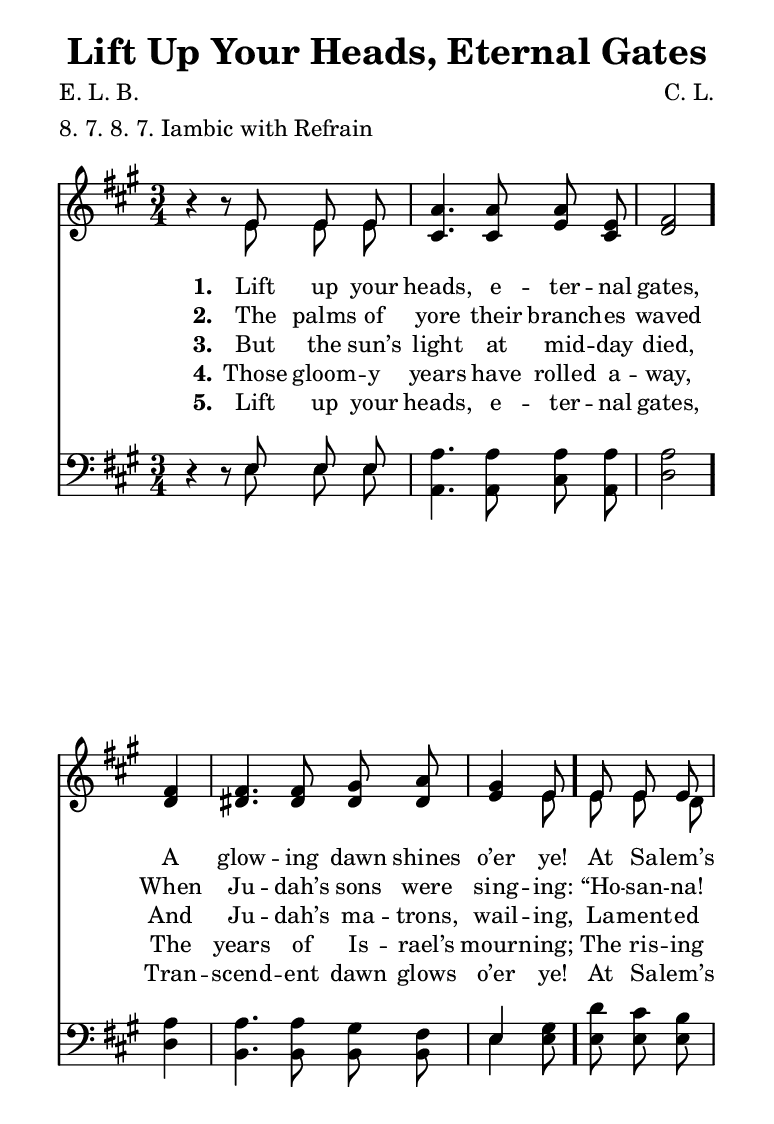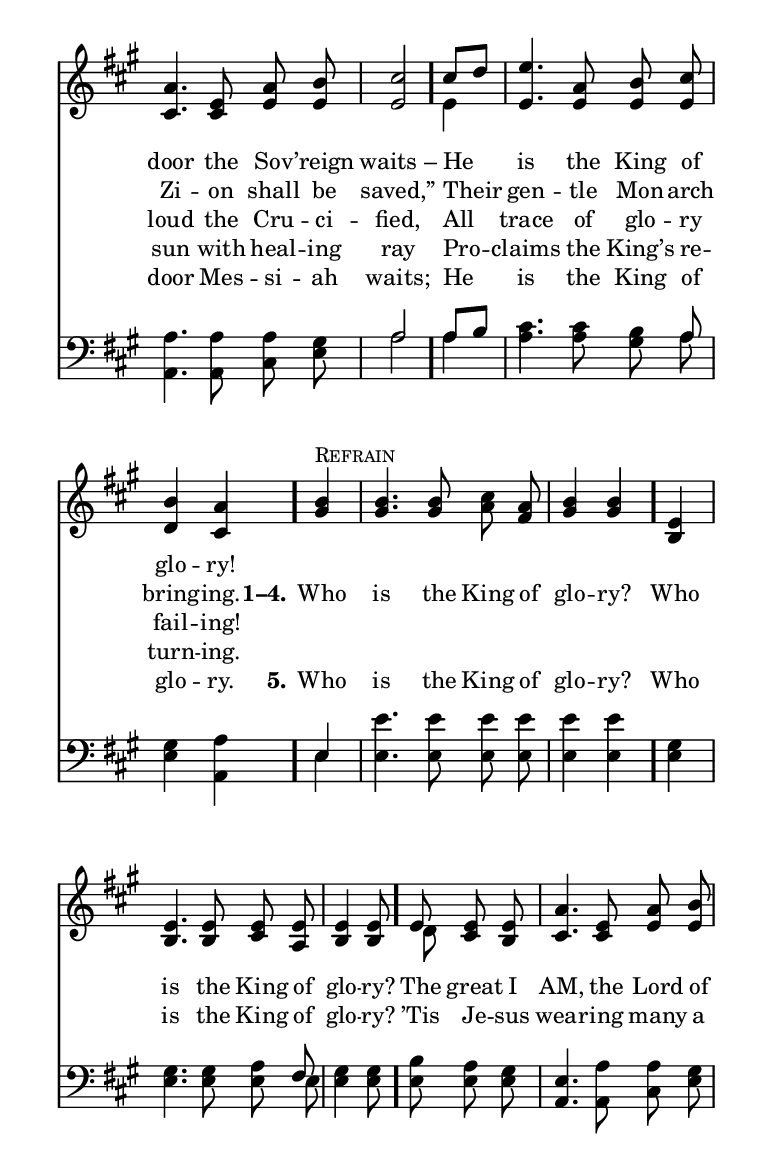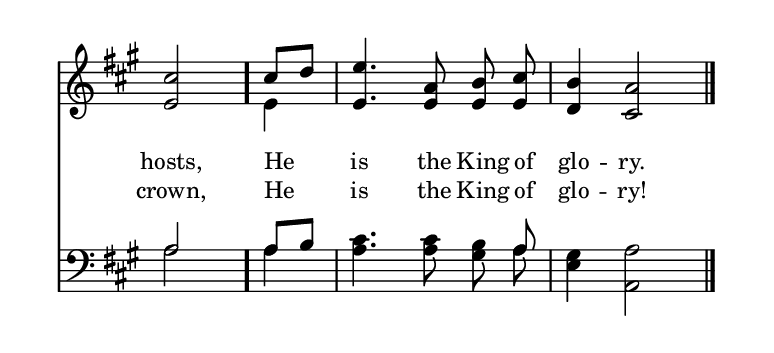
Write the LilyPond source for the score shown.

\include "common/global.ily"
\paper {
  \include "common/paper.ily"
}

\header{
  hymnnumber = "235"
  title = "Lift Up Your Heads, Eternal Gates" % not found at hymnary.org
  tunename = ""
  meter = "8. 7. 8. 7. Iambic with Refrain" % original has 8. 7. 8. 7. D. Iambic
  poet = "E. L. B." % not found at hymnary.org
  composer = "C. L." % not found at hymnary.org
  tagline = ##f
}

global = {
  \include "common/overrides.ily"
  \override Staff.TimeSignature.style = #'numbered
  \time 3/4
  \override Score.MetronomeMark.transparent = ##t % hide all fermata changes too
  \tempo 4=80
  \key a \major
  \autoBeamOff
}

patternA = { r4 r8 c c c | c4. c8 c c | c2 }
patternB = { c4 | c4. c8 c c | c4 c8 }
patternC = { c8 c c | c4. c8 c c | c2 }
patternD = { c8[ c] | c4. c8 c c | c4 c }
patternG = { c4 | c4. c8 c c | c4 c }

patternE = { c4 | c4. c8 c c | c4 c }
patternF = { c8[ c] | c4. c8 c c | c4 c2 }
patternH = { c4 | c4. c8 c c | c4 c2 }

notesSoprano = {
\global
\relative c' {

  r4 r8 e e e | a4. a8 a e | fis2
  fis4 | fis4. fis8 gis a | gis4 e8 \eogbreak
  e8 e e | a4. e8 a b | cis2
  cis8[ d] | e4. a,8 b cis | b4 a \eogbreak

  << s^\markup { \small \caps "Refrain" }
  { b4 | b4. b8 cis a | b4 b } >>
  e,4 | e4. e8 e e | e4 e8
  e8 e e | a4. e8 a b | cis2
  cis8[ d] | e4. a,8 b cis | b4 a2

  \bar "|."

}
}

notesAlto = {
\global
\relative e' {

  \changePitch \patternA { e e e | cis cis e cis | d }
  \changePitch \patternB { d | dis dis dis dis | e e }
  \changePitch \patternC { e e d | cis cis e e | e }
  \changePitch \patternG { e | e e e e | d cis }

  \changePitch \patternE { gis' gis gis a fis  | gis gis }
  \changePitch \patternB { b, | b b cis a | b b }
  \changePitch \patternC { d cis b | cis cis e e | e }
  \changePitch \patternH { e | e e e e | d cis }

}
}

notesTenor = {
\global
\relative a {

  \changePitch \patternA { e e e | a a a a | a }
  \changePitch \patternB { a | a a gis fis | e gis }
  \changePitch \patternC { d' cis b | a a a gis | a }
  \changePitch \patternD { a b | cis cis b a | gis a }

  \changePitch \patternE { e | e' e e e | e e }
  \changePitch \patternB { gis, | gis gis a fis | gis gis }
  \changePitch \patternC { b a gis | e a a gis | a }
  \changePitch \patternF { a b | cis cis b a | gis a }

}
}

notesBass = {
\global
\relative f {

  \changePitch \patternA { e e e | a, a cis a | d }
  \changePitch \patternB { d | b b b b | e e }
  \changePitch \patternC { e e e | a, a cis e | a }
  \changePitch \patternG { a | a a gis a | e a, }

  \changePitch \patternE { e' | e e e e | e e }
  \changePitch \patternB { e | e e e e | e e }
  \changePitch \patternC { e e e | a, a cis e | a }
  \changePitch \patternH { a | a a gis a | e a, }

}
}

RefrainA = \lyricmode {
\set stanza = "1–4."

Who is the King of glo -- ry? \bar "."
Who is the King of glo -- ry? \bar "."
The great I AM, the Lord of hosts, \bar "."
He is the King of glo -- ry. \bar "."

}

RefrainE = \lyricmode {
\set stanza = "5."

Who is the King of glo -- ry?
Who is the King of glo -- ry?
’Tis Je -- sus wear -- ing many a crown,
He is the King of glo -- ry!

}

wordsA = \lyricmode {
\set stanza = "1."

Lift up your heads, e -- ter -- nal gates, \bar "."
A glow -- ing dawn shines o’er ye! \bar "."
At Sa -- lem’s door the Sov -- ’reign waits_– \bar "."
He is the King of glo -- ry! \bar "."

}

wordsB = \lyricmode {
\set stanza = "2."

The palms of yore their branch -- es waved
When Ju -- dah’s sons were sing -- ing:
“Ho -- san -- na! Zi -- on shall be saved,”
Their gen -- tle Mon -- arch bring -- ing.

\RefrainA

}

wordsC = \lyricmode {
\set stanza = "3."

But the sun’s light at mid -- day died,
And Ju -- dah’s ma -- trons, wail -- ing,
La -- ment -- ed loud the Cru -- ci -- fied,
All trace of glo -- ry fail -- ing!

}

wordsD = \lyricmode {
\set stanza = "4."

Those gloom -- y years have rolled a -- way,
The years of Is -- rael’s mourn -- ing;
The ris -- ing sun with heal -- ing ray
Pro -- claims the King’s re -- turn -- ing.

}

wordsE = \lyricmode {
\set stanza = "5."

Lift up your heads, e -- ter -- nal gates,
Tran -- scend -- ent dawn glows o’er ye!
At Sa -- lem’s door Mes -- si -- ah waits;
He is the King of glo -- ry.

\RefrainE

}

\score {
  \context ChoirStaff <<
    \context Staff = upper <<
      \set Staff.autoBeaming = ##f
      \set ChoirStaff.systemStartDelimiter = #'SystemStartBar
      \set ChoirStaff.printPartCombineTexts = ##f
      \partcombine #'(2 . 11) \notesSoprano \notesAlto
      \context NullVoice = sopranos { \voiceOne << \notesSoprano >> }
      \context Lyrics = one   \lyricsto sopranos \wordsA
      \context Lyrics = two   \lyricsto sopranos \wordsB
      \context Lyrics = three \lyricsto sopranos \wordsC
      \context Lyrics = four  \lyricsto sopranos \wordsD
      \context Lyrics = five  \lyricsto sopranos \wordsE
    >>
    \context Staff = men <<
      \set Staff.autoBeaming = ##f
      \clef bass
      \set ChoirStaff.printPartCombineTexts = ##f
      \partcombine #'(2 . 11) \notesTenor \notesBass
    >>
  >>
  \layout {
    \include "common/layout.ily"
  }
  #(cond ((ly:get-option 'eog-midi-permitted) #{ \midi{
    \include "common/midi.ily"
  } #}))
}

\version "2.19.49"  % necessary for upgrading to future LilyPond versions.

% vi:set et ts=2 sw=2 ai nocindent syntax=lilypond:
